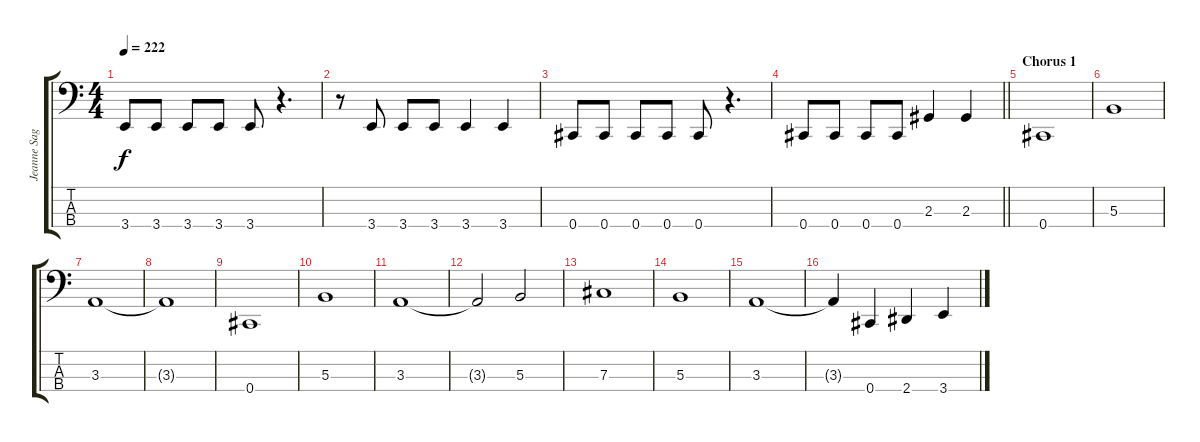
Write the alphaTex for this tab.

\track ("Jeanne Sagan" "Jeanne Sag") {instrument electricbasspick}
\staff {score tabs}
\tuning (E2 B1 Gb1 Db1) {hide}
\ts (4 4)
\tempo 222
\clef f4
\ks c
3.4.8{dy f} 3.4.8 3.4.8 3.4.8 3.4.8 r.4{d} |
r.8 3.4.8 3.4.8 3.4.8 3.4.4 3.4.4 |
0.4.8 0.4.8 0.4.8 0.4.8 0.4.8 r.4{d} |
\barLineRight lightlight
0.4.8 0.4.8 0.4.8 0.4.8 2.3.4 2.3.4 |
\section ("" "Chorus 1")
0.4.1 |
5.3.1 |
3.3.1 |
3.3{t}.1 |
0.4.1 |
5.3.1 |
3.3.1 |
3.3{t}.2 5.3.2 |
7.3.1 |
5.3.1 |
3.3.1 |
3.3{t}.4 0.4.4 2.4.4 3.4.4
